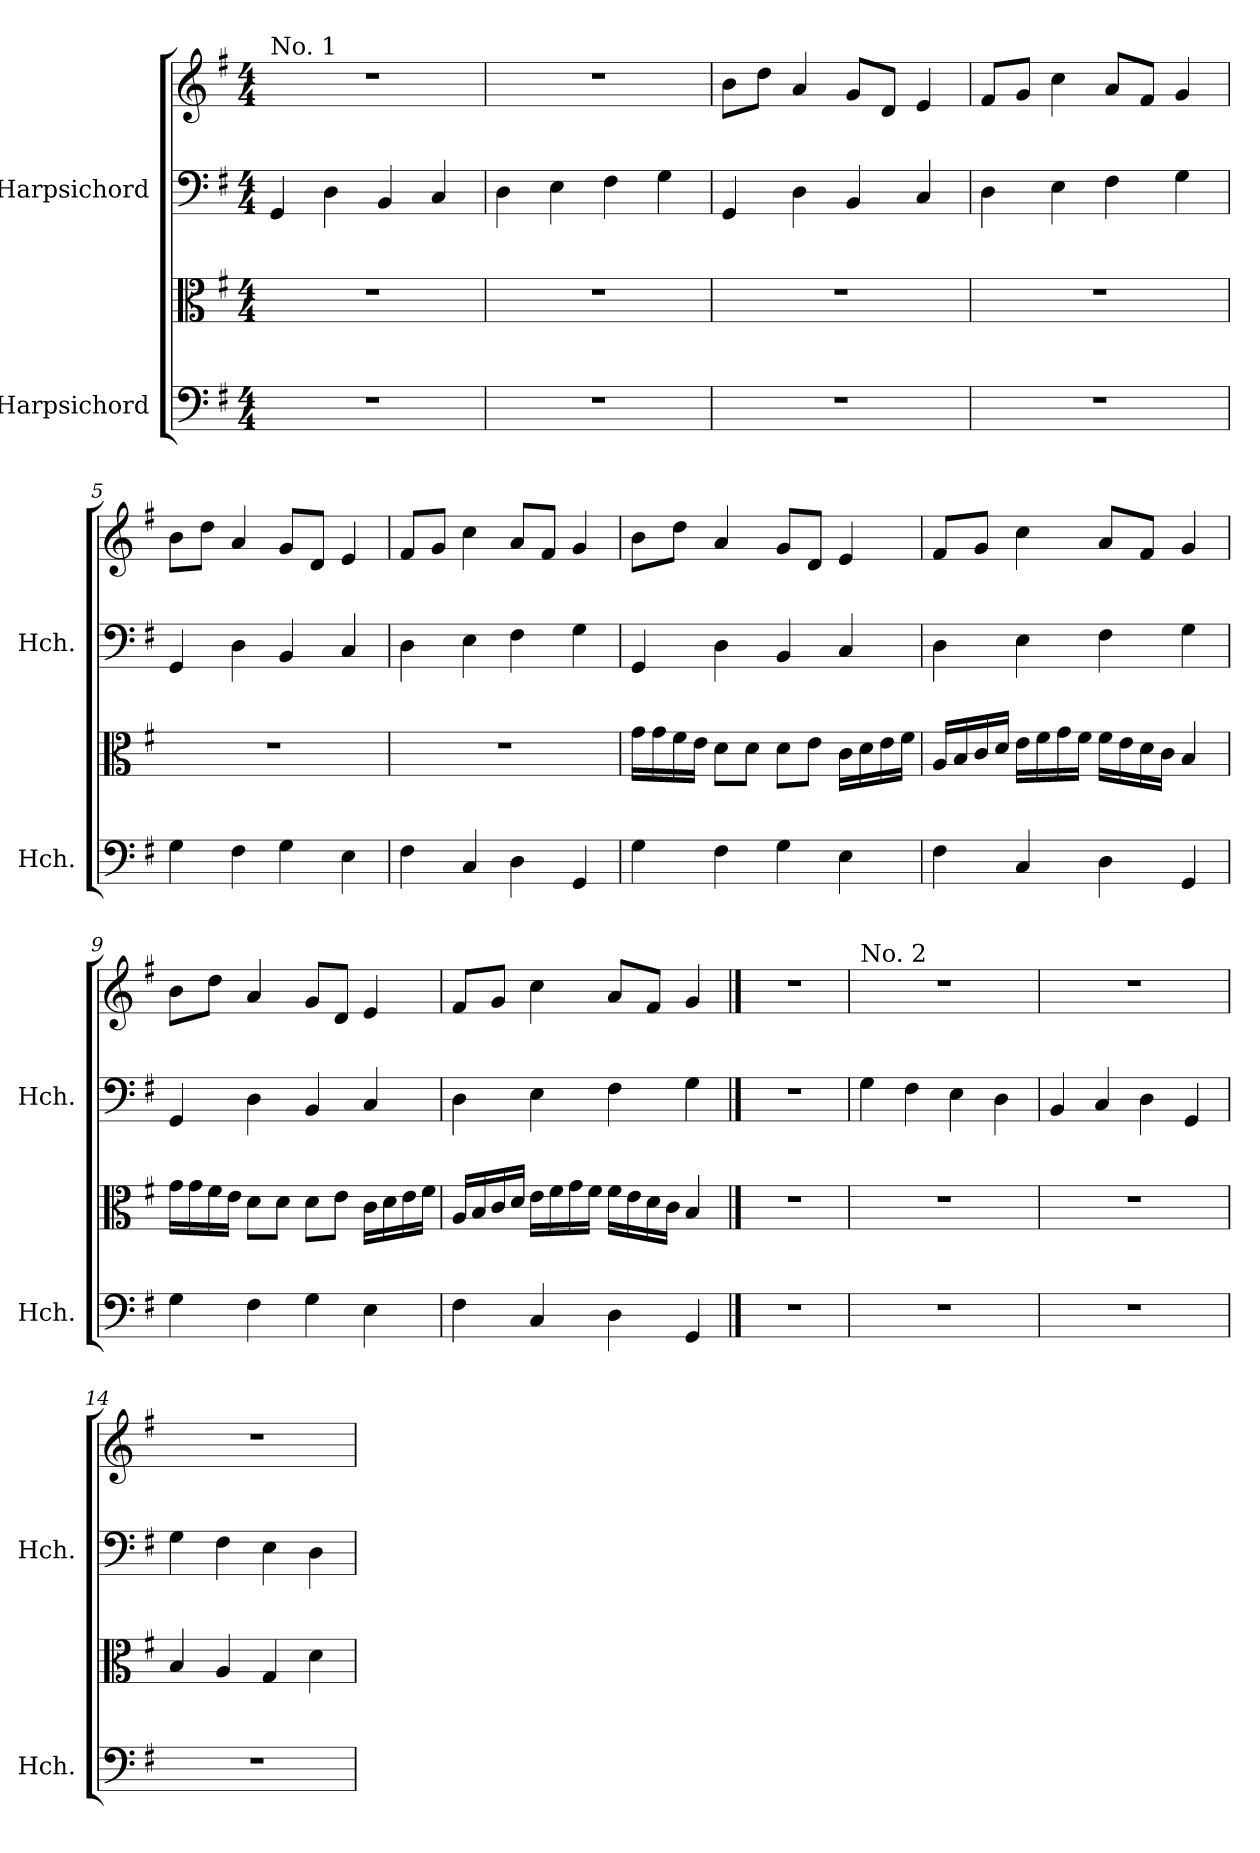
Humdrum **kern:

**kern	**kern	**kern	**kern
*part2	*part2	*part1	*part1
*staff4	*staff3	*staff2	*staff1
*I"Harpsichord	*	*I"Harpsichord	*
*I'Hch.	*	*I'Hch.	*
*clefF4	*clefC3	*clefF4	*clefG2
*k[f#]	*k[f#]	*k[f#]	*k[f#]
*M4/4	*M4/4	*M4/4	*M4/4
*MM80	*MM80	*MM80	*MM80
=1	=1	=1	=1
!	!	!	!LO:TX:a:t=No. 1
1r	1r	4GG/	1r
.	.	4D\	.
.	.	4BB/	.
.	.	4C/	.
=2	=2	=2	=2
1r	1r	4D\	1r
.	.	4E\	.
.	.	4F#\	.
.	.	4G\	.
=3	=3	=3	=3
1r	1r	4GG/	8b\L
.	.	.	8dd\J
.	.	4D\	4a/
.	.	4BB/	8g/L
.	.	.	8d/J
.	.	4C/	4e/
=4	=4	=4	=4
1r	1r	4D\	8f#/L
.	.	.	8g/J
.	.	4E\	4cc\
.	.	4F#\	8a/L
.	.	.	8f#/J
.	.	4G\	4g/
=5	=5	=5	=5
4G\	1r	4GG/	8b\L
.	.	.	8dd\J
4F#\	.	4D\	4a/
4G\	.	4BB/	8g/L
.	.	.	8d/J
4E\	.	4C/	4e/
=6	=6	=6	=6
4F#\	1r	4D\	8f#/L
.	.	.	8g/J
4C/	.	4E\	4cc\
4D\	.	4F#\	8a/L
.	.	.	8f#/J
4GG/	.	4G\	4g/
!!LO:LB:g=z
=7	=7	=7	=7
4G\	16g\LL	4GG/	8b\L
.	16g\	.	.
.	16f#\	.	8dd\J
.	16e\JJ	.	.
4F#\	8d\L	4D\	4a/
.	8d\J	.	.
4G\	8d\L	4BB/	8g/L
.	8e\J	.	8d/J
4E\	16c\LL	4C/	4e/
.	16d\	.	.
.	16e\	.	.
.	16f#\JJ	.	.
=8	=8	=8	=8
4F#\	16A/LL	4D\	8f#/L
.	16B/	.	.
.	16c/	.	8g/J
.	16d/JJ	.	.
4C/	16e\LL	4E\	4cc\
.	16f#\	.	.
.	16g\	.	.
.	16f#\JJ	.	.
4D\	16f#\LL	4F#\	8a/L
.	16e\	.	.
.	16d\	.	8f#/J
.	16c\JJ	.	.
4GG/	4B/	4G\	4g/
=9	=9	=9	=9
4G\	16g\LL	4GG/	8b\L
.	16g\	.	.
.	16f#\	.	8dd\J
.	16e\JJ	.	.
4F#\	8d\L	4D\	4a/
.	8d\J	.	.
4G\	8d\L	4BB/	8g/L
.	8e\J	.	8d/J
4E\	16c\LL	4C/	4e/
.	16d\	.	.
.	16e\	.	.
.	16f#\JJ	.	.
!!LO:PB:g=z
=10	=10	=10	=10
4F#\	16A/LL	4D\	8f#/L
.	16B/	.	.
.	16c/	.	8g/J
.	16d/JJ	.	.
4C/	16e\LL	4E\	4cc\
.	16f#\	.	.
.	16g\	.	.
.	16f#\JJ	.	.
4D\	16f#\LL	4F#\	8a/L
.	16e\	.	.
.	16d\	.	8f#/J
.	16c\JJ	.	.
4GG/	4B/	4G\	4g/
==11	==11	==11	==11
1r	1r	1r	1r
=12	=12	=12	=12
!	!	!	!LO:TX:a:t=No. 2
1r	1r	4G\	1r
.	.	4F#\	.
.	.	4E\	.
.	.	4D\	.
=13	=13	=13	=13
1r	1r	4BB/	1r
.	.	4C/	.
.	.	4D\	.
.	.	4GG/	.
=14	=14	=14	=14
1r	4B/	4G\	1r
.	4A/	4F#\	.
.	4G/	4E\	.
.	4d\	4D\	.
=	=	=	=
*-	*-	*-	*-
